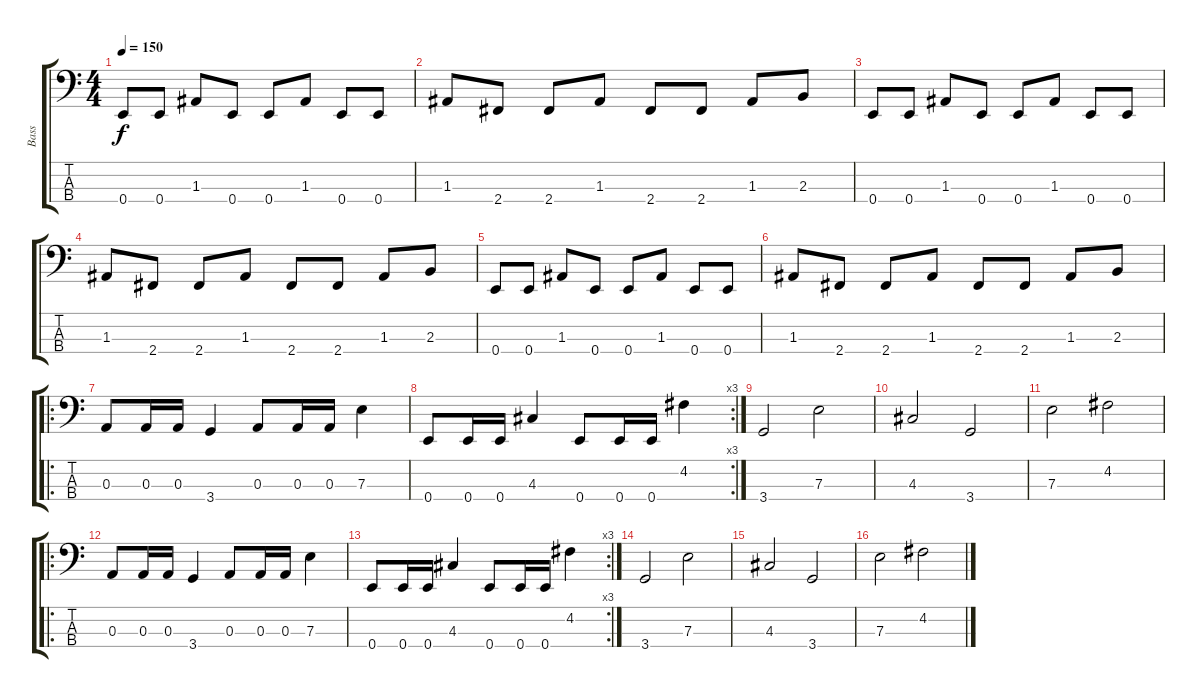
\track ("Bass" "Bass") {instrument slapbass1}
\staff {score tabs}
\tuning (G2 D2 A1 E1) {hide}
\ts (4 4)
\tempo 150
\clef f4
\ks c
0.4.8{dy f} 0.4.8 1.3.8 0.4.8 0.4.8 1.3.8 0.4.8 0.4.8 |
1.3.8 2.4.8 2.4.8 1.3.8 2.4.8 2.4.8 1.3.8 2.3.8 |
0.4.8 0.4.8 1.3.8 0.4.8 0.4.8 1.3.8 0.4.8 0.4.8 |
1.3.8 2.4.8 2.4.8 1.3.8 2.4.8 2.4.8 1.3.8 2.3.8 |
0.4.8 0.4.8 1.3.8 0.4.8 0.4.8 1.3.8 0.4.8 0.4.8 |
1.3.8 2.4.8 2.4.8 1.3.8 2.4.8 2.4.8 1.3.8 2.3.8 |
\ro
0.3.8 0.3.16 0.3.16 3.4.4 0.3.8 0.3.16 0.3.16 7.3.4 |
\rc 3
0.4.8 0.4.16 0.4.16 4.3.4 0.4.8 0.4.16 0.4.16 4.2.4 |
3.4.2 7.3.2 |
4.3.2 3.4.2 |
7.3.2 4.2.2 |
\ro
0.3.8 0.3.16 0.3.16 3.4.4 0.3.8 0.3.16 0.3.16 7.3.4 |
\rc 3
0.4.8 0.4.16 0.4.16 4.3.4 0.4.8 0.4.16 0.4.16 4.2.4 |
3.4.2 7.3.2 |
4.3.2 3.4.2 |
7.3.2 4.2.2
